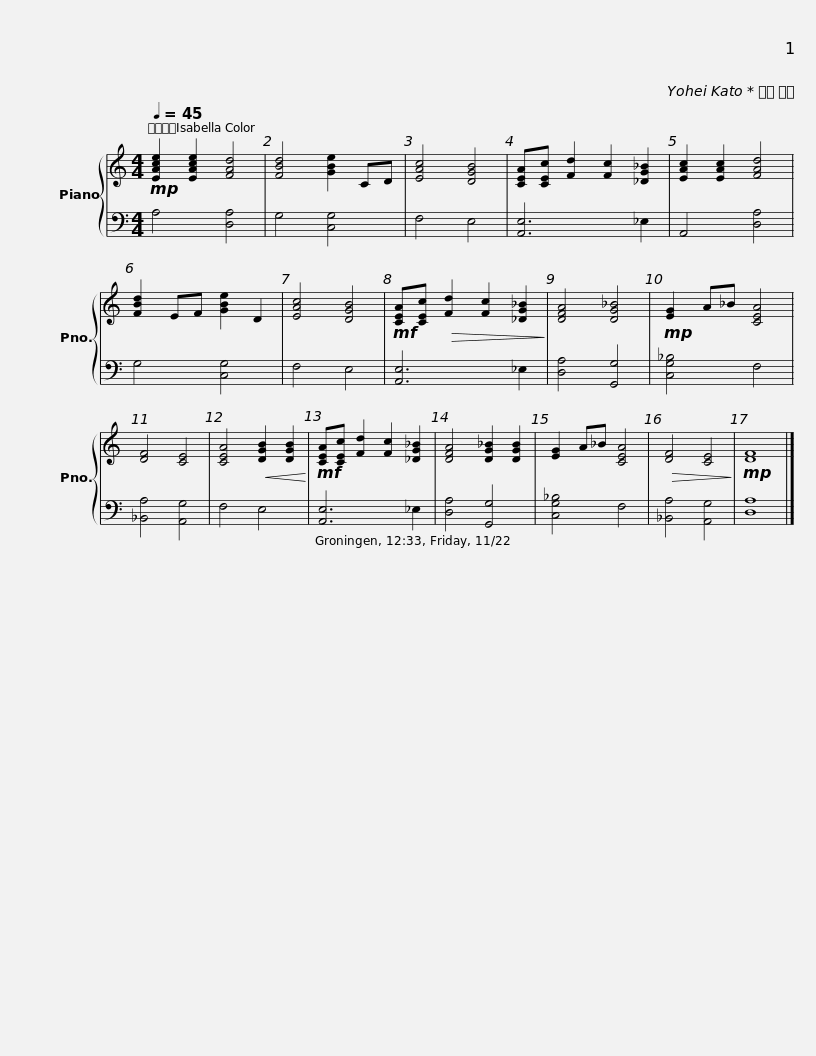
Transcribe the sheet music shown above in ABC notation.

X:1
%%score { 1 | 2 }
L:1/8
Q:1/4=45
M:4/4
I:linebreak $
K:C
V:1 treble
V:2 bass
V:1
!mp! [EAce]2 [EAce]2 [FAd]4 | [FBd]4 [GBe]2 CD | [EAc]4 [DGB]4 | [CEA][CEc] [Fd]2 [Fc]2 [_DG_B]2 | [EAc]2 [EAc]2 [FAd]4 | %5
 [FBd]2 EF [GBe]2 D2 |$ [EAc]4 [DGB]4 |!mf! [CEA][CEc]!>(! [Fd]2 [Fc]2 [_DG_B]2!>)! | [DFA]4 [DG_B]4 |!mp! [EG]2 A_B [CEA]4 | %10
 [DF]4 [CE]4 | [CEA]4!<(! [DGB]2 [DGB]2!<)! |$!mf! [CEA][CEc] [Fd]2 [Fc]2 [_DG_B]2 | [DFA]4 [DG_B]2 [DGB]2 | [EG]2 A_B [CEA]4 | %15
!>(! [DF]4 [CE]4!>)! |!mp! [DF]8 |] %17
V:2
 A,4 [D,A,]4 | G,4 [C,G,]4 | F,4 E,4 | [A,,E,]6 _E,2 | A,,4 [D,A,]4 | %5
 G,4 [C,G,]4 |$ F,4 E,4 | [A,,E,]6 _E,2 | [D,A,]4 [G,,G,]4 | [C,G,_B,]4 F,4 | %10
 [_B,,A,]4 [A,,G,]4 | F,4 E,4 |$ [A,,E,]6 _E,2 | [D,A,]4 [G,,G,]4 | [C,G,_B,]4 F,4 | %15
 [_B,,A,]4 [A,,G,]4 | [D,A,]8 |] %17
